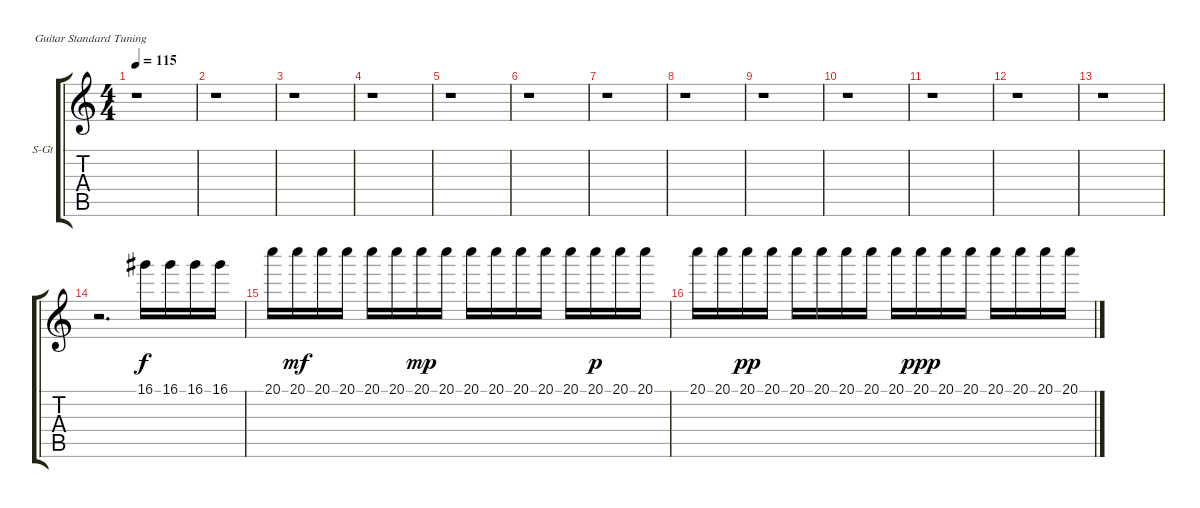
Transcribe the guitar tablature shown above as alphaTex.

\bracketExtendMode groupsimilarinstruments
\firstSystemTrackNameOrientation horizontal
\otherSystemsTrackNameOrientation horizontal
\track ("Keyboards" "S-Gt") {instrument fx7echoes}
\staff {score tabs}
\tuning (E4 B3 G3 D3 A2 E2)
\displaytranspose 12
\ts (4 4)
\tempo 115
\clef g2
\ks c
r.1{dy f} |
r.1 |
r.1 |
r.1 |
r.1 |
r.1 |
r.1 |
r.1 |
r.1 |
r.1 |
r.1 |
r.1 |
r.1 |
r.2{d} 16.1.16 16.1.16 16.1.16 16.1.16 |
20.1.16 20.1.16{dy mf} 20.1.16 20.1.16 20.1.16 20.1.16 20.1.16{dy mp} 20.1.16 20.1.16 20.1.16 20.1.16 20.1.16 20.1.16 20.1.16{dy p} 20.1.16 20.1.16 |
20.1.16 20.1.16 20.1.16{dy pp} 20.1.16 20.1.16 20.1.16 20.1.16 20.1.16 20.1.16 20.1.16{dy ppp} 20.1.16 20.1.16 20.1.16 20.1.16 20.1.16 20.1.16
